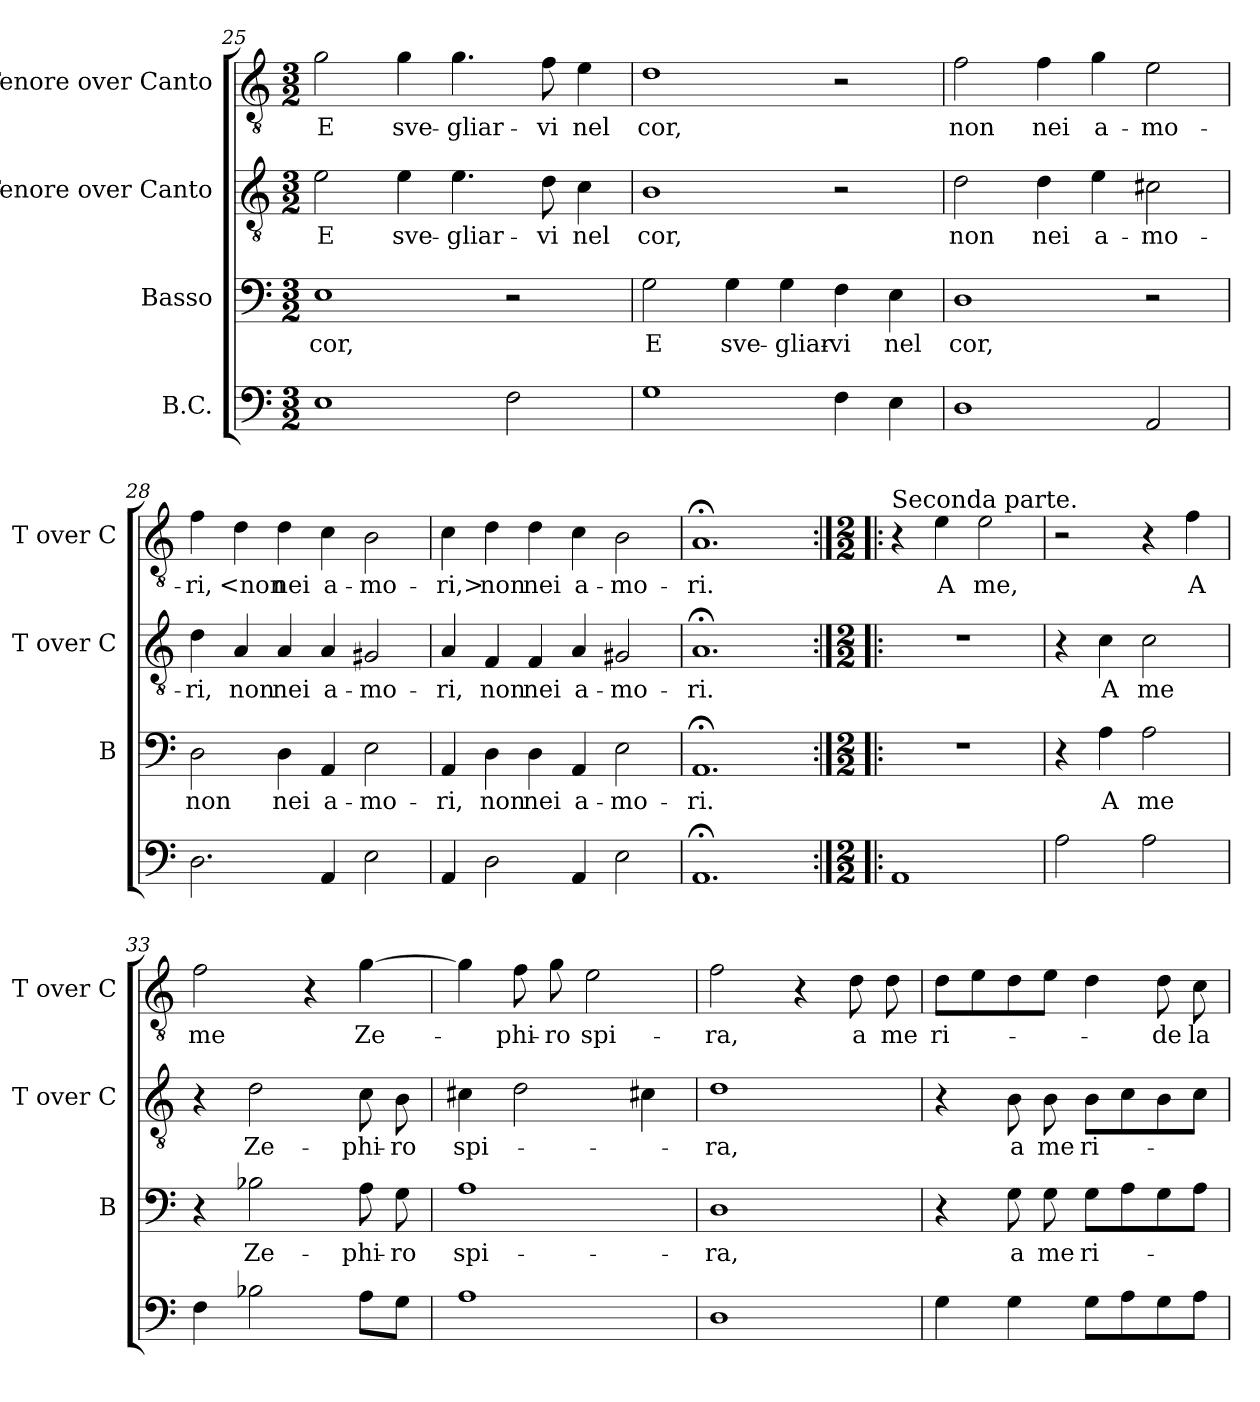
**kern	**kern	**text	**kern	**text	**kern	**text
*part4	*part3	*part3	*part2	*part2	*part1	*part1
*staff4	*staff3	*staff3	*staff2	*staff2	*staff1	*staff1
*I"B.C.	*I"Basso	*	*I"Tenore over Canto	*	*I"Tenore over Canto	*
*	*I'B	*	*I'T over C	*	*I'T over C	*
*clefF4	*clefF4	*	*clefGv2	*	*clefGv2	*
*k[]	*k[]	*	*k[]	*	*k[]	*
*C:	*C:	*	*C:	*	*C:	*
*M3/2	*M3/2	*	*M3/2	*	*M3/2	*
=25	=25	=25	=25	=25	=25	=25
1E	1E	cor,	2e	E	2g	E
.	.	.	4e	sve-	4g	sve-
.	.	.	4.e	-gliar-	4.g	-gliar-
2F	2r	.	.	.	.	.
.	.	.	8d	-vi	8f	-vi
.	.	.	4c	nel	4e	nel
=26	=26	=26	=26	=26	=26	=26
1G	2G	E	1B	cor,	1d	cor,
.	4G	sve-	.	.	.	.
.	4G	-gliar-	.	.	.	.
4F	4F	-vi	2r	.	2r	.
4E	4E	nel	.	.	.	.
=27	=27	=27	=27	=27	=27	=27
1D	1D	cor,	2d	non	2f	non
.	.	.	4d	nei	4f	nei
.	.	.	4e	a-	4g	a-
2AA	2r	.	2c#X	-mo-	2e	-mo-
=28	=28	=28	=28	=28	=28	=28
2.D	2D	non	4d	-ri,	4f	-ri,
.	.	.	4A	non	4d	<non
.	4D	nei	4A	nei	4d	nei
4AA	4AA	a-	4A	a-	4c	a-
2E	2E	-mo-	2G#X	-mo-	2B	-mo-
=29	=29	=29	=29	=29	=29	=29
4AA	4AA	-ri,	4A	-ri,	4c	-ri,>
2D	4D	non	4F	non	4d	non
.	4D	nei	4F	nei	4d	nei
4AA	4AA	a-	4A	a-	4c	a-
2E	2E	-mo-	2G#X	-mo-	2B	-mo-
=30	=30	=30	=30	=30	=30	=30
1.AA;<	1.AA;<	-ri.	1.A;<	-ri.	1.A;<	-ri.
=31:|!|:	=31:|!|:	=31:|!|:	=31:|!|:	=31:|!|:	=31:|!|:	=31:|!|:
*M2/2	*M2/2	*	*M2/2	*	*M2/2	*
!	!	!	!	!	!LO:TX:a:t=Seconda parte.	!
1AA	1r	.	1r	.	4r	.
.	.	.	.	.	4e	A
.	.	.	.	.	2e	me,
=32	=32	=32	=32	=32	=32	=32
2A	4r	.	4r	.	2r	.
.	4A	A	4c	A	.	.
2A	2A	me	2c	me	4r	.
.	.	.	.	.	4f	A
=33	=33	=33	=33	=33	=33	=33
4F	4r	.	4r	.	2f	me
2B-X	2B-X	Ze-	2d	Ze-	.	.
.	.	.	.	.	4r	.
8AL	8A	-phi-	8c	-phi-	[4g	Ze-
8GJ	8G	-ro	8B	-ro	.	.
=34	=34	=34	=34	=34	=34	=34
1A	1A	spi-	4c#X	spi-	4g]	.
.	.	.	2d	.	8f	-phi-
.	.	.	.	.	8g	-ro
.	.	.	.	.	2e	spi-
.	.	.	4c#X	.	.	.
=35	=35	=35	=35	=35	=35	=35
1D	1D	-ra,	1d	-ra,	2f	-ra,
.	.	.	.	.	4r	.
.	.	.	.	.	8d	a
.	.	.	.	.	8d	me
=36	=36	=36	=36	=36	=36	=36
4G	4r	.	4r	.	8dL	ri-
.	.	.	.	.	8e	.
4G	8G	a	8B	a	8d	.
.	8G	me	8B	me	8eJ	.
8GL	8GL	ri-	8BL	ri-	4d	.
8A	8A	.	8c	.	.	.
8G	8G	.	8B	.	8d	-de
8AJ	8AJ	.	8cJ	.	8c	la
=	=	=	=	=	=	=
*-	*-	*-	*-	*-	*-	*-
